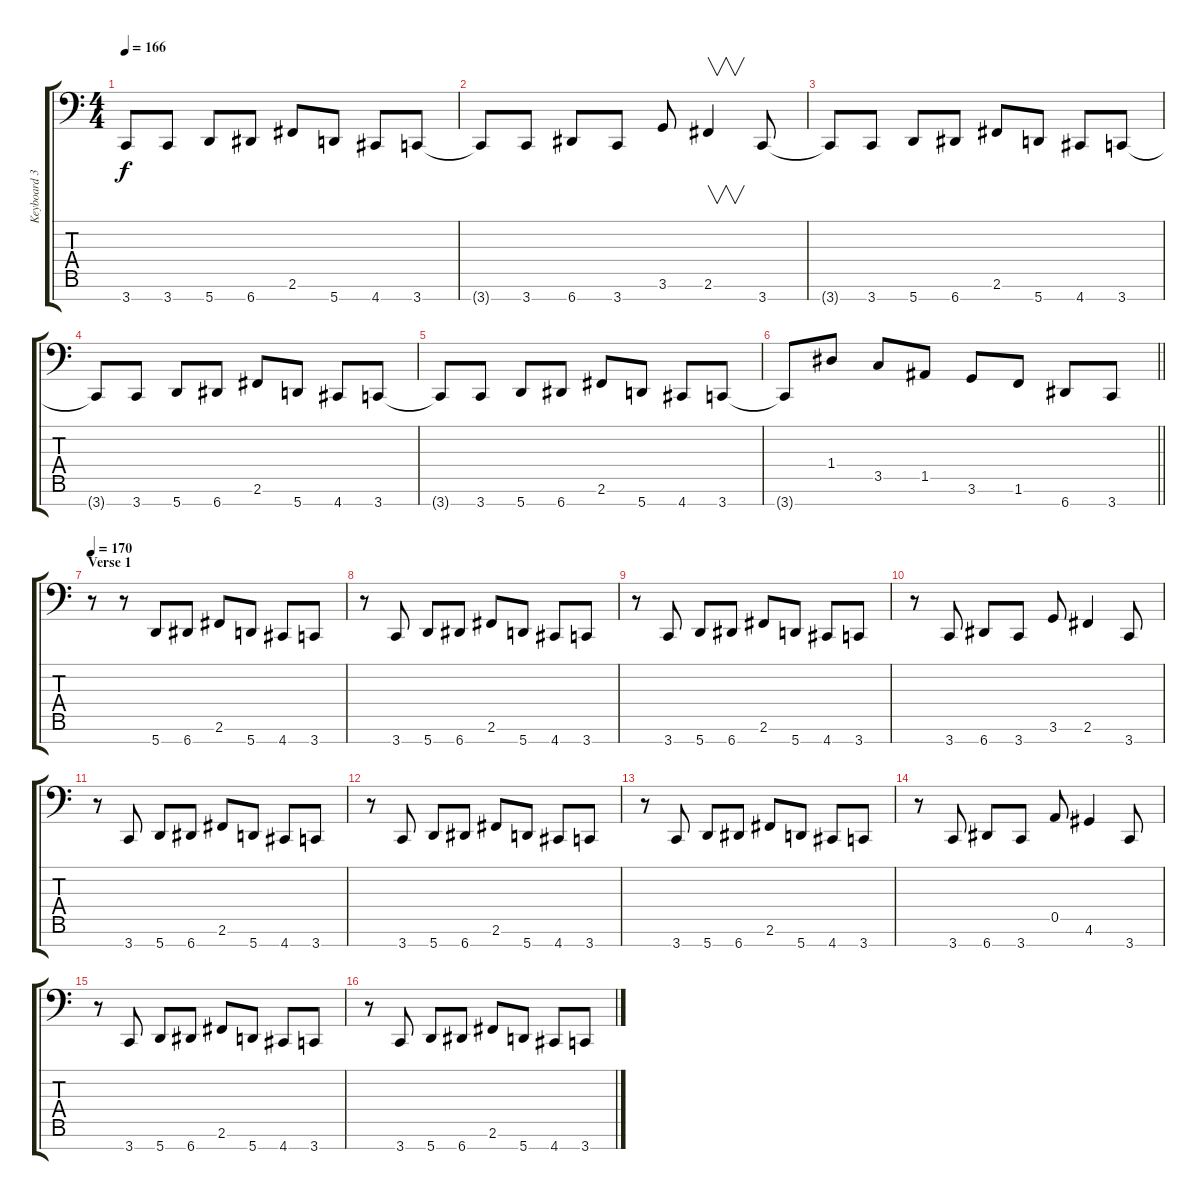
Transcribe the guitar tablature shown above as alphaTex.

\track ("Keyboard 3 (Lead)" "Keyboard 3") {instrument lead2sawtooth}
\staff {score tabs}
\tuning (E4 B3 G3 D3 A2 E2 A1) {hide}
\ts (4 4)
\tempo 166
\clef f4
\ks c
3.7{t}.8{dy f} 3.7.8 5.7.8 6.7.8 2.6.8 5.7.8 4.7.8 3.7.8 |
3.7{t}.8 3.7.8 6.7.8 3.7.8 3.6.8 2.6.4{v} 3.7.8 |
3.7{t}.8 3.7.8 5.7.8 6.7.8 2.6.8 5.7.8 4.7.8 3.7.8 |
3.7{t}.8 3.7.8 5.7.8 6.7.8 2.6.8 5.7.8 4.7.8 3.7.8 |
3.7{t}.8 3.7.8 5.7.8 6.7.8 2.6.8 5.7.8 4.7.8 3.7.8 |
\barLineRight lightlight
3.7{t}.8 1.4.8 3.5.8 1.5.8 3.6.8 1.6.8 6.7.8 3.7.8 |
\section ("" "Verse 1")
\tempo 170
r.8 r.8 5.7.8 6.7.8 2.6.8 5.7.8 4.7.8 3.7.8 |
r.8 3.7.8 5.7.8 6.7.8 2.6.8 5.7.8 4.7.8 3.7.8 |
r.8 3.7.8 5.7.8 6.7.8 2.6.8 5.7.8 4.7.8 3.7.8 |
r.8 3.7.8 6.7.8 3.7.8 3.6.8 2.6.4 3.7.8 |
r.8 3.7.8 5.7.8 6.7.8 2.6.8 5.7.8 4.7.8 3.7.8 |
r.8 3.7.8 5.7.8 6.7.8 2.6.8 5.7.8 4.7.8 3.7.8 |
r.8 3.7.8 5.7.8 6.7.8 2.6.8 5.7.8 4.7.8 3.7.8 |
r.8 3.7.8 6.7.8 3.7.8 0.5.8 4.6.4 3.7.8 |
r.8 3.7.8 5.7.8 6.7.8 2.6.8 5.7.8 4.7.8 3.7.8 |
r.8 3.7.8 5.7.8 6.7.8 2.6.8 5.7.8 4.7.8 3.7.8
